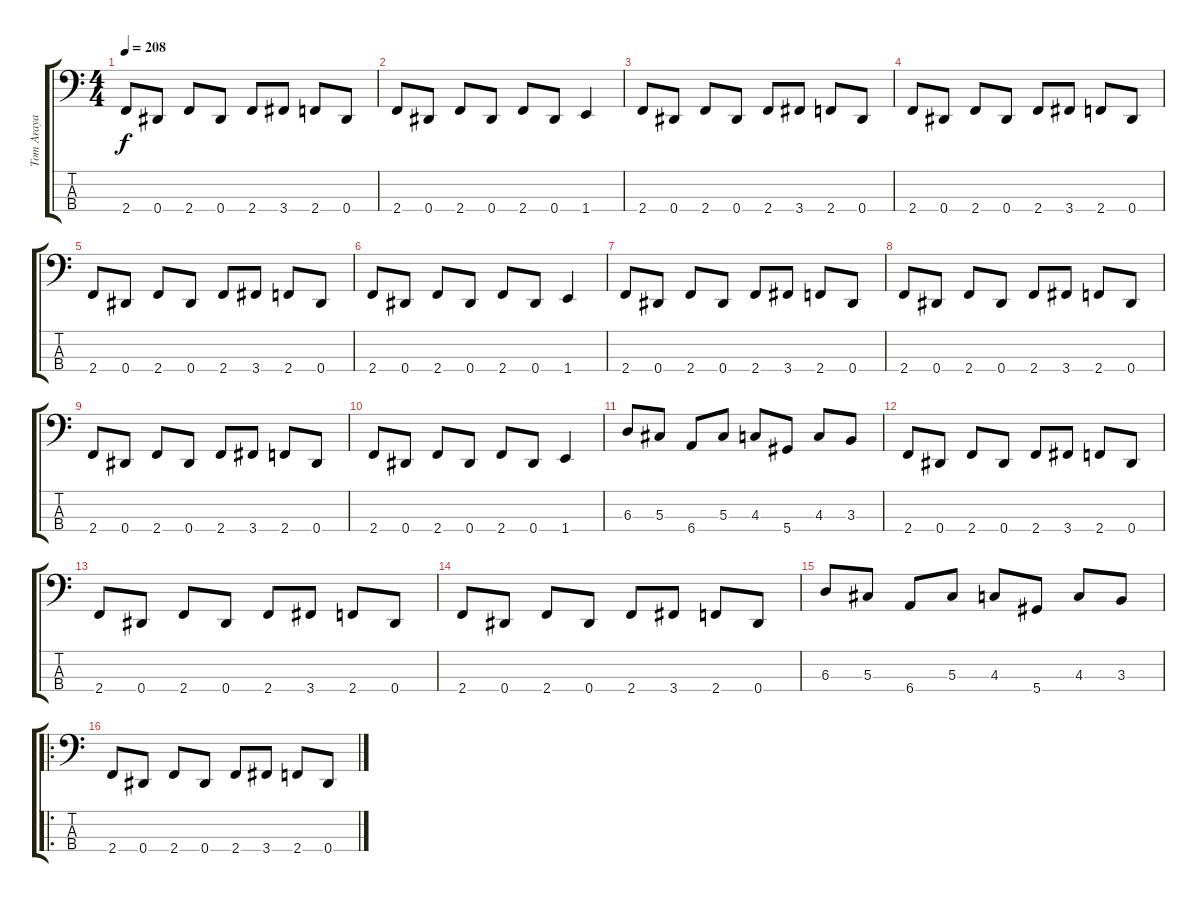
\track ("Tom Araya (Bass)" "Tom Araya ") {instrument electricbassfinger}
\staff {score tabs}
\tuning (Gb2 Db2 Ab1 Eb1) {hide}
\ts (4 4)
\tempo 208
\clef f4
\ks c
2.4.8{dy f} 0.4.8 2.4.8 0.4.8 2.4.8 3.4.8 2.4.8 0.4.8 |
2.4.8 0.4.8 2.4.8 0.4.8 2.4.8 0.4.8 1.4.4 |
2.4.8 0.4.8 2.4.8 0.4.8 2.4.8 3.4.8 2.4.8 0.4.8 |
2.4.8 0.4.8 2.4.8 0.4.8 2.4.8 3.4.8 2.4.8 0.4.8 |
2.4.8 0.4.8 2.4.8 0.4.8 2.4.8 3.4.8 2.4.8 0.4.8 |
2.4.8 0.4.8 2.4.8 0.4.8 2.4.8 0.4.8 1.4.4 |
2.4.8 0.4.8 2.4.8 0.4.8 2.4.8 3.4.8 2.4.8 0.4.8 |
2.4.8 0.4.8 2.4.8 0.4.8 2.4.8 3.4.8 2.4.8 0.4.8 |
2.4.8 0.4.8 2.4.8 0.4.8 2.4.8 3.4.8 2.4.8 0.4.8 |
2.4.8 0.4.8 2.4.8 0.4.8 2.4.8 0.4.8 1.4.4 |
6.3.8 5.3.8 6.4.8 5.3.8 4.3.8 5.4.8 4.3.8 3.3.8 |
2.4.8 0.4.8 2.4.8 0.4.8 2.4.8 3.4.8 2.4.8 0.4.8 |
2.4.8 0.4.8 2.4.8 0.4.8 2.4.8 3.4.8 2.4.8 0.4.8 |
2.4.8 0.4.8 2.4.8 0.4.8 2.4.8 3.4.8 2.4.8 0.4.8 |
6.3.8 5.3.8 6.4.8 5.3.8 4.3.8 5.4.8 4.3.8 3.3.8 |
\ro
2.4.8 0.4.8 2.4.8 0.4.8 2.4.8 3.4.8 2.4.8 0.4.8
